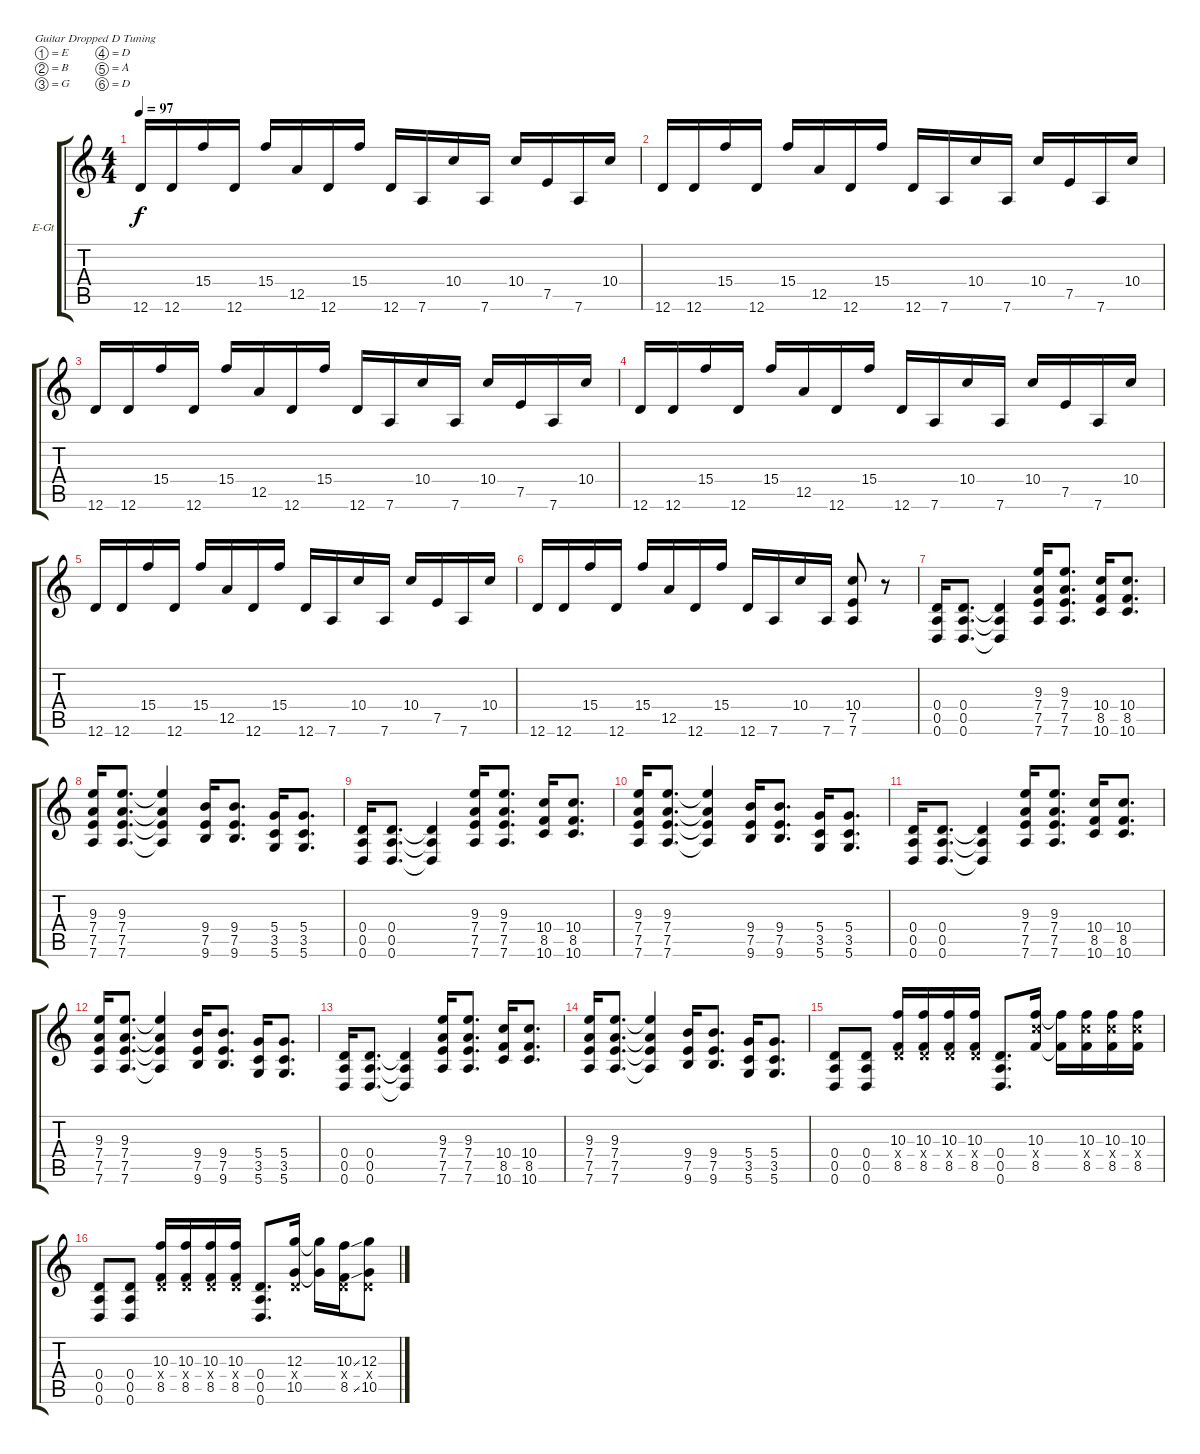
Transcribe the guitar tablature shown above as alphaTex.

\defaultSystemsLayout 4
\bracketExtendMode groupsimilarinstruments
\firstSystemTrackNameOrientation horizontal
\otherSystemsTrackNameOrientation horizontal
\track ("Jerry Horton" "E-Gt") {instrument distortionguitar}
\staff {score tabs}
\tuning (E4 B3 G3 D3 A2 D2)
\ts (4 4)
\tempo 97
\clef g2
\ks c
12.6.16{dy f} 12.6.16 15.4.16 12.6.16 15.4.16 12.5.16 12.6.16 15.4.16 12.6.16 7.6.16 10.4.16 7.6.16 10.4.16 7.5.16 7.6.16 10.4.16 |
12.6.16 12.6.16 15.4.16 12.6.16 15.4.16 12.5.16 12.6.16 15.4.16 12.6.16 7.6.16 10.4.16 7.6.16 10.4.16 7.5.16 7.6.16 10.4.16 |
12.6.16 12.6.16 15.4.16 12.6.16 15.4.16 12.5.16 12.6.16 15.4.16 12.6.16 7.6.16 10.4.16 7.6.16 10.4.16 7.5.16 7.6.16 10.4.16 |
12.6.16 12.6.16 15.4.16 12.6.16 15.4.16 12.5.16 12.6.16 15.4.16 12.6.16 7.6.16 10.4.16 7.6.16 10.4.16 7.5.16 7.6.16 10.4.16 |
12.6.16 12.6.16 15.4.16 12.6.16 15.4.16 12.5.16 12.6.16 15.4.16 12.6.16 7.6.16 10.4.16 7.6.16 10.4.16 7.5.16 7.6.16 10.4.16 |
12.6.16 12.6.16 15.4.16 12.6.16 15.4.16 12.5.16 12.6.16 15.4.16 12.6.16 7.6.16 10.4.16 7.6.16 (10.4 7.5 7.6).8 r.8 |
(0.4 0.5 0.6).16 (0.4 0.5 0.6).8{d} (0.4{t} 0.5{t} 0.6{t}).4 (9.3 7.4 7.5 7.6).16 (9.3 7.4 7.5 7.6).8{d} (10.4 8.5 10.6).16 (10.4 8.5 10.6).8{d} |
(9.3 7.4 7.5 7.6).16 (9.3 7.4 7.5 7.6).8{d} (9.3{t} 7.4{t} 7.5{t} 7.6{t}).4 (9.4 7.5 9.6).16 (9.4 7.5 9.6).8{d} (5.4 3.5 5.6).16 (5.4 3.5 5.6).8{d} |
(0.4 0.5 0.6).16 (0.4 0.5 0.6).8{d} (0.4{t} 0.5{t} 0.6{t}).4 (9.3 7.4 7.5 7.6).16 (9.3 7.4 7.5 7.6).8{d} (10.4 8.5 10.6).16 (10.4 8.5 10.6).8{d} |
(9.3 7.4 7.5 7.6).16 (9.3 7.4 7.5 7.6).8{d} (9.3{t} 7.4{t} 7.5{t} 7.6{t}).4 (9.4 7.5 9.6).16 (9.4 7.5 9.6).8{d} (5.4 3.5 5.6).16 (5.4 3.5 5.6).8{d} |
(0.4 0.5 0.6).16 (0.4 0.5 0.6).8{d} (0.4{t} 0.5{t} 0.6{t}).4 (9.3 7.4 7.5 7.6).16 (9.3 7.4 7.5 7.6).8{d} (10.4 8.5 10.6).16 (10.4 8.5 10.6).8{d} |
(9.3 7.4 7.5 7.6).16 (9.3 7.4 7.5 7.6).8{d} (9.3{t} 7.4{t} 7.5{t} 7.6{t}).4 (9.4 7.5 9.6).16 (9.4 7.5 9.6).8{d} (5.4 3.5 5.6).16 (5.4 3.5 5.6).8{d} |
(0.4 0.5 0.6).16 (0.4 0.5 0.6).8{d} (0.4{t} 0.5{t} 0.6{t}).4 (9.3 7.4 7.5 7.6).16 (9.3 7.4 7.5 7.6).8{d} (10.4 8.5 10.6).16 (10.4 8.5 10.6).8{d} |
(9.3 7.4 7.5 7.6).16 (9.3 7.4 7.5 7.6).8{d} (9.3{t} 7.4{t} 7.5{t} 7.6{t}).4 (9.4 7.5 9.6).16 (9.4 7.5 9.6).8{d} (5.4 3.5 5.6).16 (5.4 3.5 5.6).8{d} |
(0.4 0.5 0.6).8 (0.4 0.5 0.6).8 (10.3 0.4{x} 8.5).16 (10.3 0.4{x} 8.5).16 (10.3 0.4{x} 8.5).16 (10.3 0.4{x} 8.5).16 (0.4 0.5 0.6).8{d} (10.3 10.4{x} 8.5).16 (10.3{t} 8.5{t}).16 (10.3 10.4{x} 8.5).16 (10.3 10.4{x} 8.5).16 (10.3 10.4{x} 8.5).16 |
(0.4 0.5 0.6).8 (0.4 0.5 0.6).8 (10.3 0.4{x} 8.5).16 (10.3 0.4{x} 8.5).16 (10.3 0.4{x} 8.5).16 (10.3 0.4{x} 8.5).16 (0.4 0.5 0.6).8{d} (12.3 0.4{x} 10.5).16 (12.3{t} 10.5{t}).16 (10.3{ss} 0.4{x} 8.5{ss}).16 (12.3 0.4{x} 10.5).8
